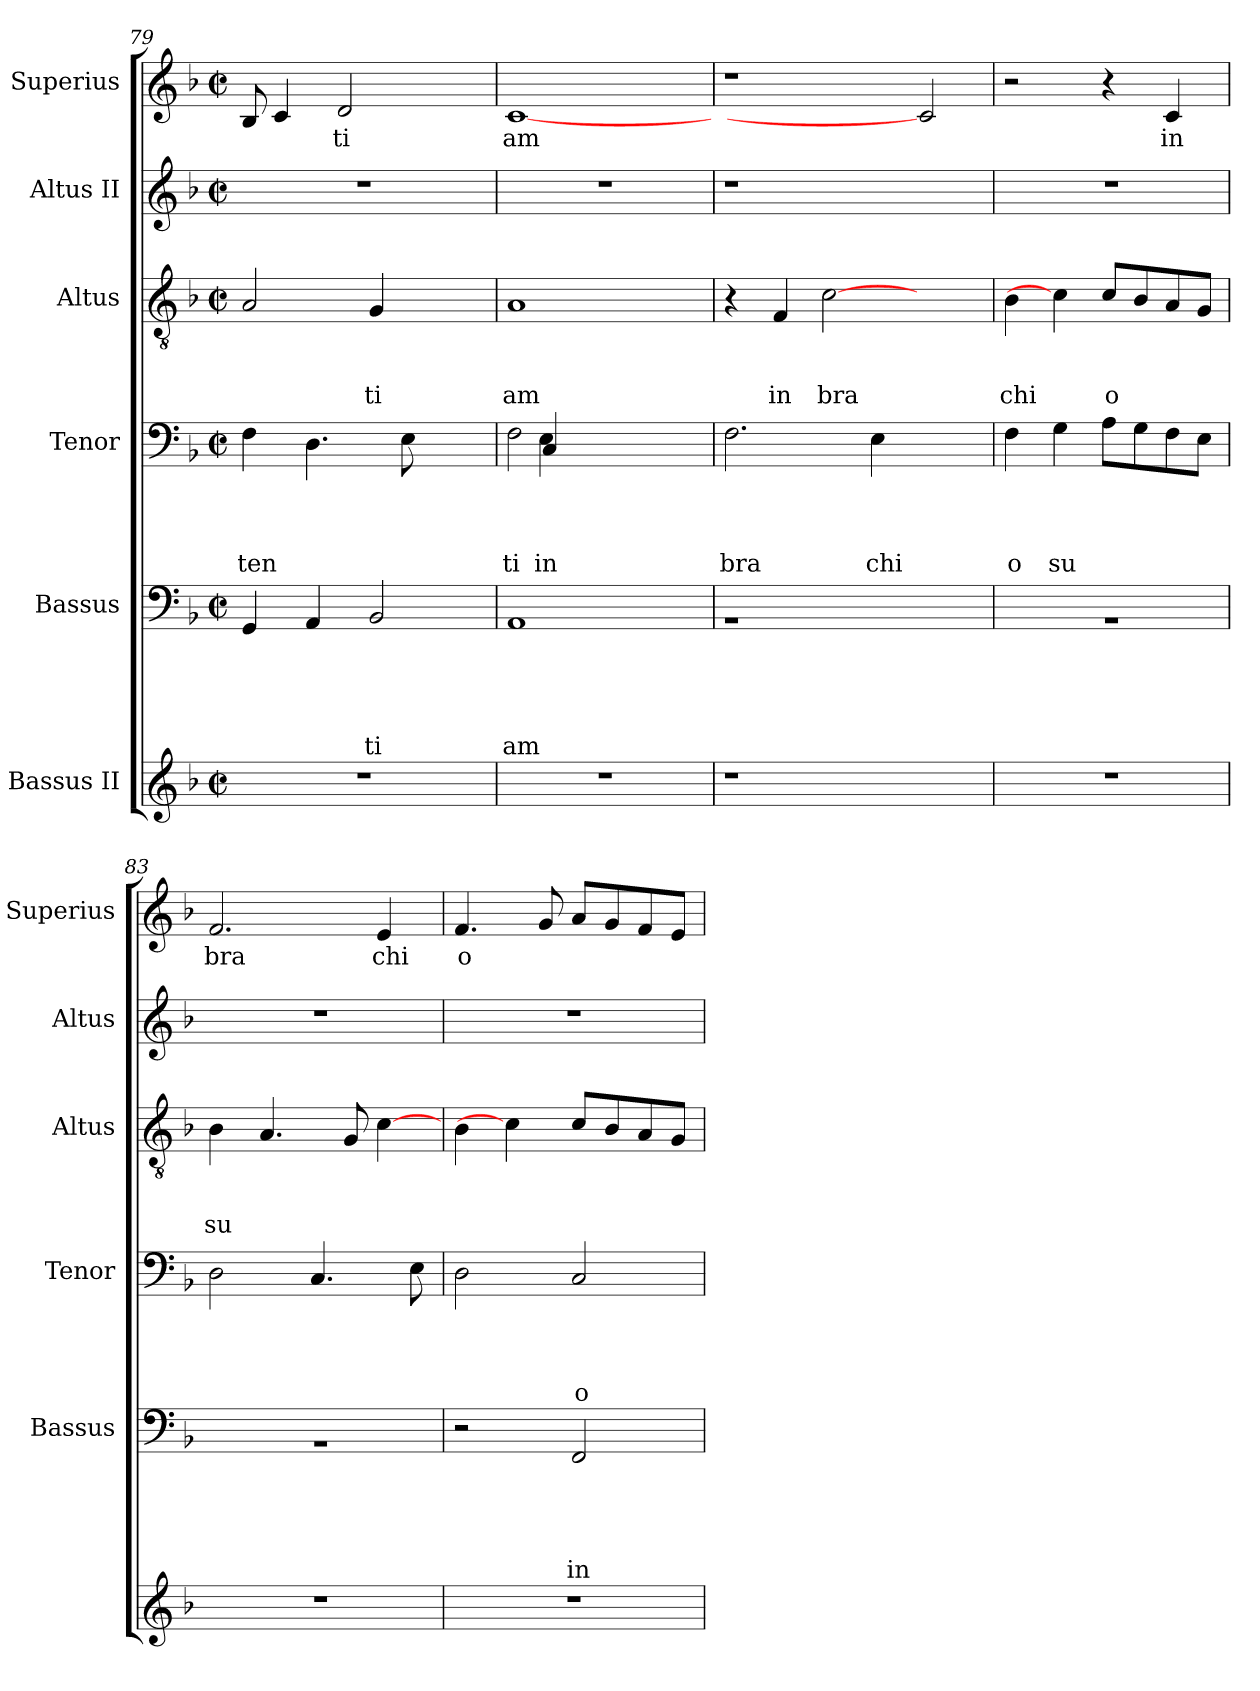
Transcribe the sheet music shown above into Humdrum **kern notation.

**kern	**kern	**text	**text	**text	**text	**text	**kern	**text	**text	**text	**text	**kern	**text	**text	**text	**kern	**kern	**text
*part6	*part5	*part5	*part5	*part5	*part5	*part5	*part4	*part4	*part4	*part4	*part4	*part3	*part3	*part3	*part3	*part2	*part1	*part1
*staff6	*staff5	*staff5	*staff5	*staff5	*staff5	*staff5	*staff4	*staff4	*staff4	*staff4	*staff4	*staff3	*staff3	*staff3	*staff3	*staff2	*staff1	*staff1
*I"Bassus II	*I"Bassus	*	*	*	*	*	*I"Tenor	*	*	*	*	*I"Altus	*	*	*	*I"Altus II	*I"Superius	*
*	*I'Bassus	*	*	*	*	*	*I'Tenor	*	*	*	*	*I'Altus	*	*	*	*I'Altus	*I'Superius	*
!!LO:PB:g=z
*clefG2	*clefF4	*	*	*	*	*	*clefF4	*	*	*	*	*clefGv2	*	*	*	*clefG2	*clefG2	*
*k[b-]	*k[b-]	*	*	*	*	*	*k[b-]	*	*	*	*	*k[b-]	*	*	*	*k[b-]	*k[b-]	*
*F:	*F:	*	*	*	*	*	*F:	*	*	*	*	*F:	*	*	*	*F:	*F:	*
*M2/2	*M2/2	*	*	*	*	*	*M2/2	*	*	*	*	*M2/2	*	*	*	*M2/2	*M2/2	*
*met(c|)	*met(c|)	*	*	*	*	*	*met(c|)	*	*	*	*	*met(c|)	*	*	*	*met(c|)	*met(c|)	*
=79	=79	=79	=79	=79	=79	=79	=79	=79	=79	=79	=79	=79	=79	=79	=79	=79	=79	=79
!	!	!	!	!	!	!	!	!	!	!	!LO:LY:b	!	!	!	!	!	!	!
1r	4GG/	.	.	.	.	.	4F\	.	.	.	ten	2A/	.	.	.	1r	8B-/	.
.	.	.	.	.	.	.	.	.	.	.	.	.	.	.	.	.	4c/	.
.	4AA/	.	.	.	.	.	4.D\	.	.	.	.	.	.	.	.	.	.	.
!	!	!	!	!	!	!	!	!	!	!	!	!	!	!	!	!	!	!LO:LY:b
.	.	.	.	.	.	.	.	.	.	.	.	.	.	.	.	.	2d/	ti
!	!	!	!	!	!	!LO:LY:b	!	!	!	!	!	!	!	!	!LO:LY:b	!	!	!
.	2BB-/	.	.	.	.	ti	.	.	.	.	.	4G/	.	.	ti	.	.	.
.	.	.	.	.	.	.	8E\	.	.	.	.	.	.	.	.	.	.	.
.	.	.	.	.	.	.	4ryy	.	.	.	.	4ryy	.	.	.	.	.	.
.	.	.	.	.	.	.	.	.	.	.	.	.	.	.	.	.	8ryy	.
=80	=80	=80	=80	=80	=80	=80	=80	=80	=80	=80	=80	=80	=80	=80	=80	=80	=80	=80
!	!	!	!	!	!	!LO:LY:b	!	!	!	!	!LO:LY:b	!	!	!	!LO:LY:b	!	!	!LO:LY:b
*	*	*	*	*	*	*	*^	*	*	*	*	*	*	*	*	*	*	*
*	*	*	*	*	*	*	*	*^	*	*	*	*	*	*	*	*	*	*	*
1r	1AA	.	.	.	.	am	2F\	8ryy	8ryy	.	.	.	ti	1A	.	.	am	1r	[1c	am
!	!	!	!	!	!	!	!	!	!	!	!	!	!LO:LY:b	!	!	!	!	!	!	!
!	!	!	!	!	!	!	!	!	!	!	!	!	!LO:LY:b	!	!	!	!	!	!	!
.	.	.	.	.	.	.	.	4E\	4C/	.	.	.	in	.	.	.	.	.	.	.
.	.	.	.	.	.	.	.	2ryy	2ryy	.	.	.	.	.	.	.	.	.	.	.
.	.	.	.	.	.	.	2ryy	.	.	.	.	.	.	.	.	.	.	.	.	.
.	.	.	.	.	.	.	.	8ryy	8ryy	.	.	.	.	.	.	.	.	.	.	.
=81	=81	=81	=81	=81	=81	=81	=81	=81	=81	=81	=81	=81	=81	=81	=81	=81	=81	=81	=81	=81
!	!	!	!	!	!	!	!	!	!	!	!	!	!LO:LY:b	!	!	!	!	!	!	!
*	*	*	*	*	*	*	*v	*v	*v	*	*	*	*	*	*	*	*	*	*	*
1r	1rC	.	.	.	.	.	2.F\	.	.	.	bra	4r	.	.	.	1r	1r	.
!	!	!	!	!	!	!	!	!	!	!	!	!	!	!	!LO:LY:b	!	!	!
.	.	.	.	.	.	.	.	.	.	.	.	4F/	.	.	in	.	.	.
!	!	!	!	!	!	!	!	!	!	!	!	!	!	!	!LO:LY:b	!	!	!
.	.	.	.	.	.	.	.	.	.	.	.	[2c\	.	.	bra	.	.	.
!	!	!	!	!	!	!	!	!	!	!	!LO:LY:b	!	!	!	!	!	!	!
.	.	.	.	.	.	.	4E\	.	.	.	chi	.	.	.	.	.	.	.
2ryy	2ryy	.	.	.	.	.	2ryy	.	.	.	.	2ryy	.	.	.	2ryy	2c]	.
=82	=82	=82	=82	=82	=82	=82	=82	=82	=82	=82	=82	=82	=82	=82	=82	=82	=82	=82
!	!	!	!	!	!	!	!	!	!	!	!LO:LY:b	!	!	!	!LO:LY:b	!	!	!
1r	1rC	.	.	.	.	.	4F\	.	.	.	o	4B-\	.	.	chi	1r	2r	.
!	!	!	!	!	!	!	!	!	!	!	!LO:LY:b	!	!	!	!	!	!	!
.	.	.	.	.	.	.	4G\	.	.	.	su	4c\]	.	.	.	.	.	.
!	!	!	!	!	!	!	!	!	!	!	!	!	!	!	!LO:LY:b	!	!	!
.	.	.	.	.	.	.	8A\L	.	.	.	.	8c/L	.	.	o	.	4r	.
.	.	.	.	.	.	.	8G\	.	.	.	.	8B-/	.	.	.	.	.	.
!	!	!	!	!	!	!	!	!	!	!	!	!	!	!	!	!	!	!LO:LY:b
.	.	.	.	.	.	.	8F\	.	.	.	.	8A/	.	.	.	.	4c/	in
.	.	.	.	.	.	.	8E\J	.	.	.	.	8G/J	.	.	.	.	.	.
=83	=83	=83	=83	=83	=83	=83	=83	=83	=83	=83	=83	=83	=83	=83	=83	=83	=83	=83
!	!	!	!	!	!	!	!	!	!	!	!	!	!	!	!LO:LY:b	!	!	!LO:LY:b
1r	1rC	.	.	.	.	.	2D\	.	.	.	.	4B-\	.	.	su	1r	2.f/	bra
.	.	.	.	.	.	.	.	.	.	.	.	4.A/	.	.	.	.	.	.
.	.	.	.	.	.	.	4.C/	.	.	.	.	.	.	.	.	.	.	.
.	.	.	.	.	.	.	.	.	.	.	.	8G/	.	.	.	.	.	.
!	!	!	!	!	!	!	!	!	!	!	!	!	!	!	!	!	!	!LO:LY:b
.	.	.	.	.	.	.	.	.	.	.	.	[4c\	.	.	.	.	4e/	chi
.	.	.	.	.	.	.	8E\	.	.	.	.	.	.	.	.	.	.	.
=84	=84	=84	=84	=84	=84	=84	=84	=84	=84	=84	=84	=84	=84	=84	=84	=84	=84	=84
!	!	!	!	!	!	!	!	!	!	!	!	!	!	!	!	!	!	!LO:LY:b
1r	2r	.	.	.	.	.	2D\	.	.	.	.	4B-\	.	.	.	1r	4.f/	o
.	.	.	.	.	.	.	.	.	.	.	.	4c\]	.	.	.	.	.	.
.	.	.	.	.	.	.	.	.	.	.	.	.	.	.	.	.	8g/	.
!	!	!	!	!	!	!LO:LY:b	!	!	!	!	!LO:LY:b	!	!	!	!	!	!	!
.	2FF/	.	.	.	.	in	2C/	.	.	.	o	8c/L	.	.	.	.	8a/L	.
.	.	.	.	.	.	.	.	.	.	.	.	8B-/	.	.	.	.	8g/	.
.	.	.	.	.	.	.	.	.	.	.	.	8A/	.	.	.	.	8f/	.
.	.	.	.	.	.	.	.	.	.	.	.	8G/J	.	.	.	.	8e/J	.
=	=	=	=	=	=	=	=	=	=	=	=	=	=	=	=	=	=	=
*-	*-	*-	*-	*-	*-	*-	*-	*-	*-	*-	*-	*-	*-	*-	*-	*-	*-	*-
